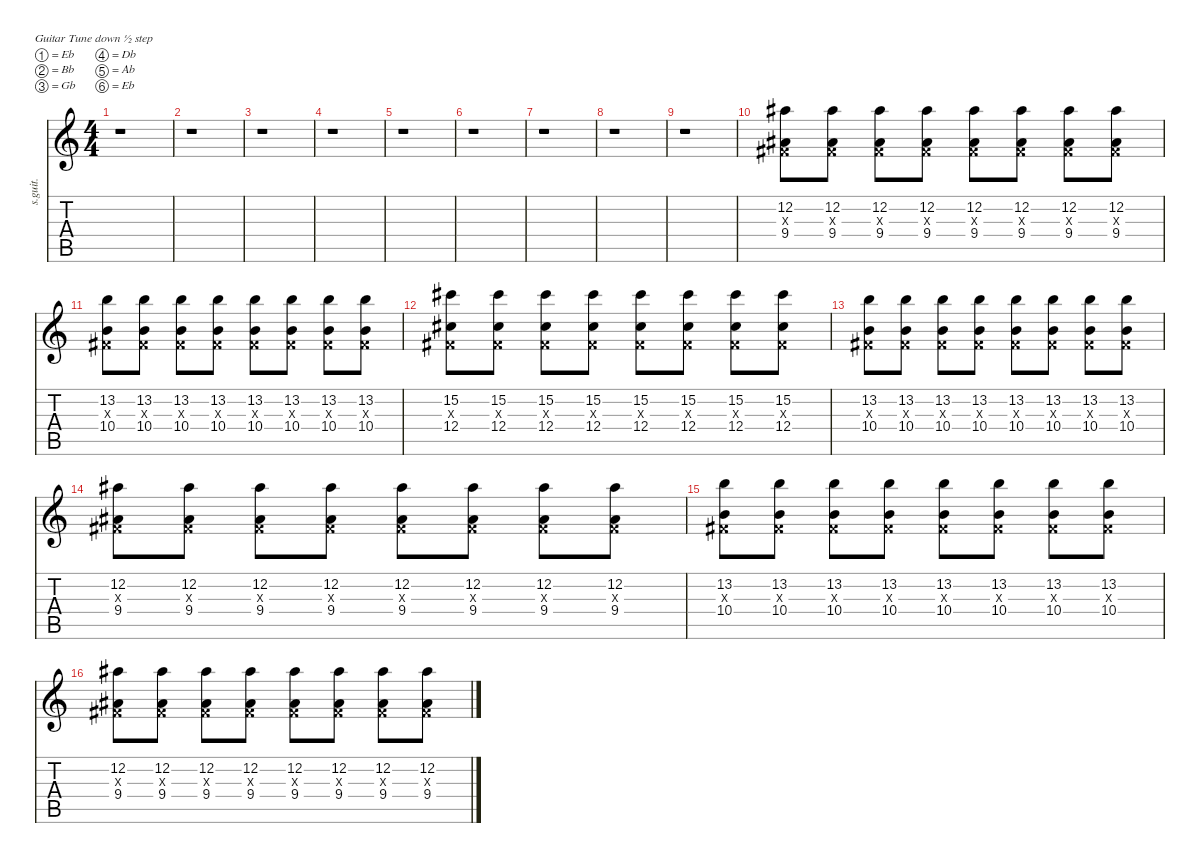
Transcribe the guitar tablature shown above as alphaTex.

\defaultSystemsLayout 4
\hideDynamics
\bracketExtendMode nobrackets
\track ("" "s.guit.") {instrument distortionguitar}
\staff {score tabs}
\tuning (Eb4 Bb3 Gb3 Db3 Ab2 Eb2)
\ts (4 4)
\tempo (184 hide)
\clef g2
\ks c
r.1{dy f} |
r.1 |
r.1 |
r.1 |
r.1 |
r.1 |
r.1 |
r.1 |
r.1 |
(12.2{acc #} 0.3{x acc #} 9.4{acc #}).8 (12.2{acc #} 0.3{x acc #} 9.4{acc #}).8 (12.2{acc #} 0.3{x acc #} 9.4{acc #}).8 (12.2{acc #} 0.3{x acc #} 9.4{acc #}).8 (12.2{acc #} 0.3{x acc #} 9.4{acc #}).8 (12.2{acc #} 0.3{x acc #} 9.4{acc #}).8 (12.2{acc #} 0.3{x acc #} 9.4{acc #}).8 (12.2{acc #} 0.3{x acc #} 9.4{acc #}).8 |
(13.2 0.3{x acc #} 10.4).8 (13.2 0.3{x acc #} 10.4).8 (13.2 0.3{x acc #} 10.4).8 (13.2 0.3{x acc #} 10.4).8 (13.2 0.3{x acc #} 10.4).8 (13.2 0.3{x acc #} 10.4).8 (13.2 0.3{x acc #} 10.4).8 (13.2 0.3{x acc #} 10.4).8 |
(15.2{acc #} 0.3{x acc #} 12.4{acc #}).8 (15.2{acc #} 0.3{x acc #} 12.4{acc #}).8 (15.2{acc #} 0.3{x acc #} 12.4{acc #}).8 (15.2{acc #} 0.3{x acc #} 12.4{acc #}).8 (15.2{acc #} 0.3{x acc #} 12.4{acc #}).8 (15.2{acc #} 0.3{x acc #} 12.4{acc #}).8 (15.2{acc #} 0.3{x acc #} 12.4{acc #}).8 (15.2{acc #} 0.3{x acc #} 12.4{acc #}).8 |
(13.2 0.3{x acc #} 10.4).8 (13.2 0.3{x acc #} 10.4).8 (13.2 0.3{x acc #} 10.4).8 (13.2 0.3{x acc #} 10.4).8 (13.2 0.3{x acc #} 10.4).8 (13.2 0.3{x acc #} 10.4).8 (13.2 0.3{x acc #} 10.4).8 (13.2 0.3{x acc #} 10.4).8 |
(12.2{acc #} 0.3{x acc #} 9.4{acc #}).8 (12.2{acc #} 0.3{x acc #} 9.4{acc #}).8 (12.2{acc #} 0.3{x acc #} 9.4{acc #}).8 (12.2{acc #} 0.3{x acc #} 9.4{acc #}).8 (12.2{acc #} 0.3{x acc #} 9.4{acc #}).8 (12.2{acc #} 0.3{x acc #} 9.4{acc #}).8 (12.2{acc #} 0.3{x acc #} 9.4{acc #}).8 (12.2{acc #} 0.3{x acc #} 9.4{acc #}).8 |
(13.2 0.3{x acc #} 10.4).8 (13.2 0.3{x acc #} 10.4).8 (13.2 0.3{x acc #} 10.4).8 (13.2 0.3{x acc #} 10.4).8 (13.2 0.3{x acc #} 10.4).8 (13.2 0.3{x acc #} 10.4).8 (13.2 0.3{x acc #} 10.4).8 (13.2 0.3{x acc #} 10.4).8 |
(12.2{acc #} 0.3{x acc #} 9.4{acc #}).8 (12.2{acc #} 0.3{x acc #} 9.4{acc #}).8 (12.2{acc #} 0.3{x acc #} 9.4{acc #}).8 (12.2{acc #} 0.3{x acc #} 9.4{acc #}).8 (12.2{acc #} 0.3{x acc #} 9.4{acc #}).8 (12.2{acc #} 0.3{x acc #} 9.4{acc #}).8 (12.2{acc #} 0.3{x acc #} 9.4{acc #}).8 (12.2{acc #} 0.3{x acc #} 9.4{acc #}).8
